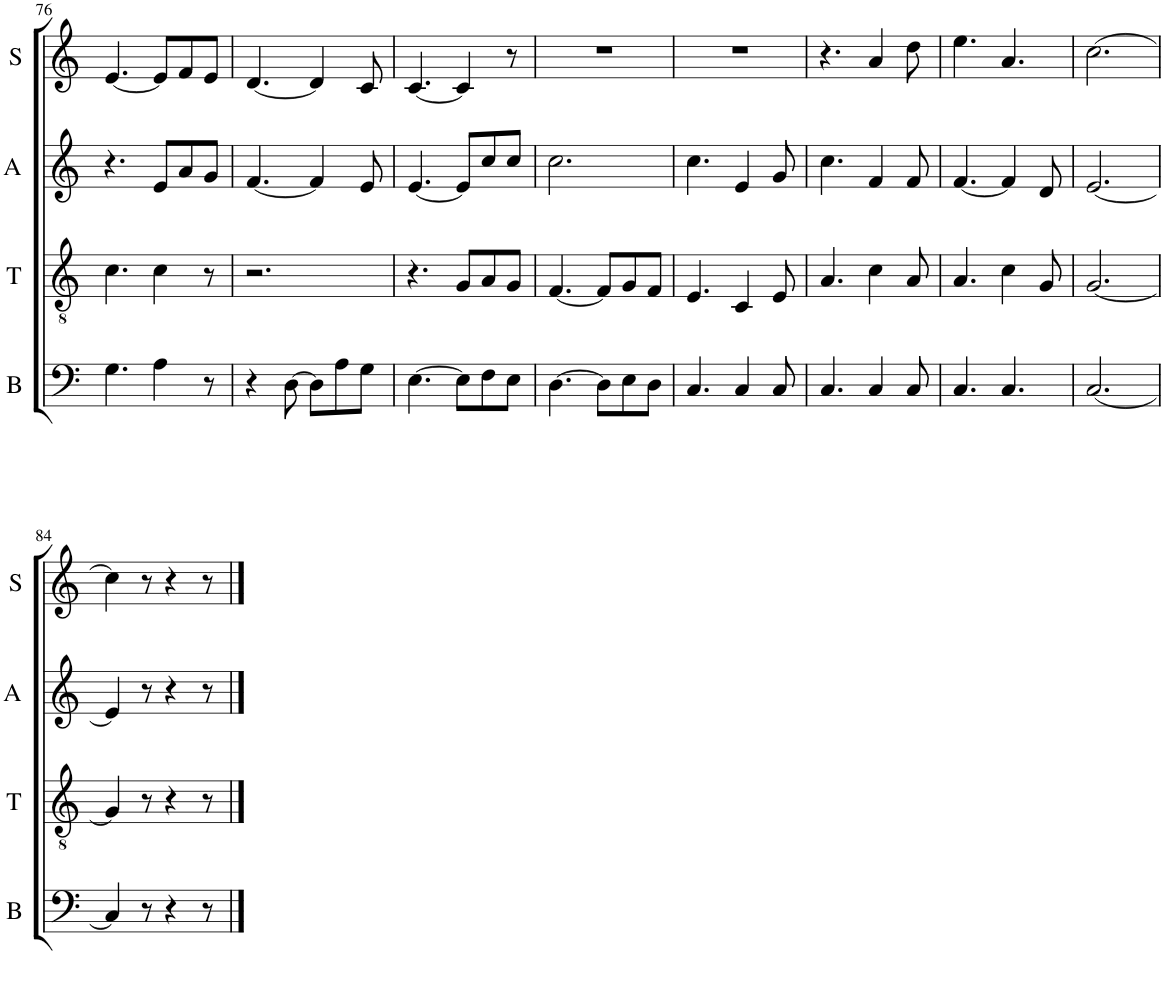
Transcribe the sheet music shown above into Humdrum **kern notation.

**kern	**kern	**kern	**kern
*part4	*part3	*part2	*part1
*staff4	*staff3	*staff2	*staff1
*I"Bass	*I"Tenor	*I"Alto	*I"Soprano
*I'B	*I'T	*I'A	*I'S
!!LO:PB:g=z
*clefF4	*clefGv2	*clefG2	*clefG2
*k[]	*k[]	*k[]	*k[]
*M6/8	*M6/8	*M6/8	*M6/8
=76	=76	=76	=76
4.G\	4.c\	4.r	[4.e/
4A\	4c\	8e/L	8e/L]
.	.	8a/	8f/
8r	8r	8g/J	8e/J
=77	=77	=77	=77
4r	2.r	[4.f/	[4.d/
[8D\	.	.	.
8D\L]	.	4f/]	4d/]
8A\	.	.	.
8G\J	.	8e/	8c/
=78	=78	=78	=78
[4.E\	4.r	[4.e/	[4.c/
8E\L]	8G/L	8e/L]	4c/]
8F\	8A/	8cc/	.
8E\J	8G/J	8cc/J	8r
=79	=79	=79	=79
[4.D\	[4.F/	2.cc\	2.r
8D\L]	8F/L]	.	.
8E\	8G/	.	.
8D\J	8F/J	.	.
=80	=80	=80	=80
4.C/	4.E/	4.cc\	2.r
4C/	4C/	4e/	.
8C/	8E/	8g/	.
=81	=81	=81	=81
4.C/	4.A/	4.cc\	4.r
4C/	4c\	4f/	4a/
8C/	8A/	8f/	8dd\
=82	=82	=82	=82
4.C/	4.A/	[4.f/	4.ee\
4.C/	4c\	4f/]	4.a/
.	8G/	8d/	.
=83	=83	=83	=83
[2.C/	[2.G/	[2.e/	[2.cc\
!!LO:LB:g=z
=84	=84	=84	=84
4C/]	4G/]	4e/]	4cc\]
8r	8r	8r	8r
4r	4r	4r	4r
8r	8r	8r	8r
==	==	==	==
*-	*-	*-	*-
